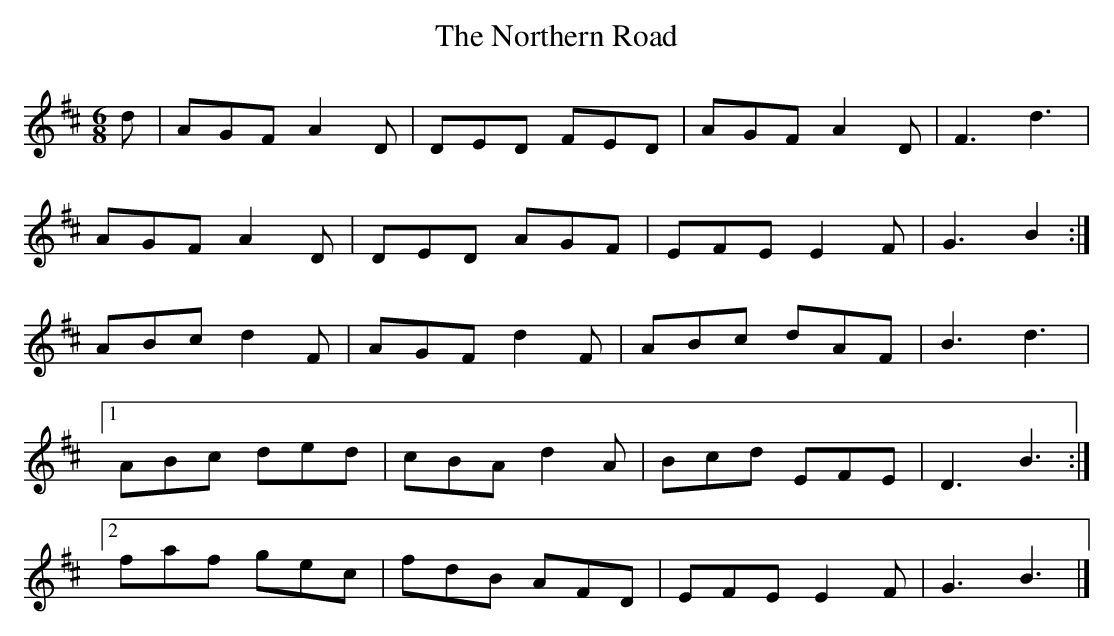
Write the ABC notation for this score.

X:1
T: The Northern Road
M: 6/8
L: 1/8
K: D
d|AGF A2D|DED FED|AGF A2D|F3 d3|
AGF A2D|DED AGF|EFE E2F|G3B2:|
ABc d2F|AGF d2F|ABc dAF|B3 d3|
[1 ABc ded|cBA d2A|Bcd EFE|D3 B3:|
[2 faf gec|fdB AFD|EFE E2F|G3 B3|]
